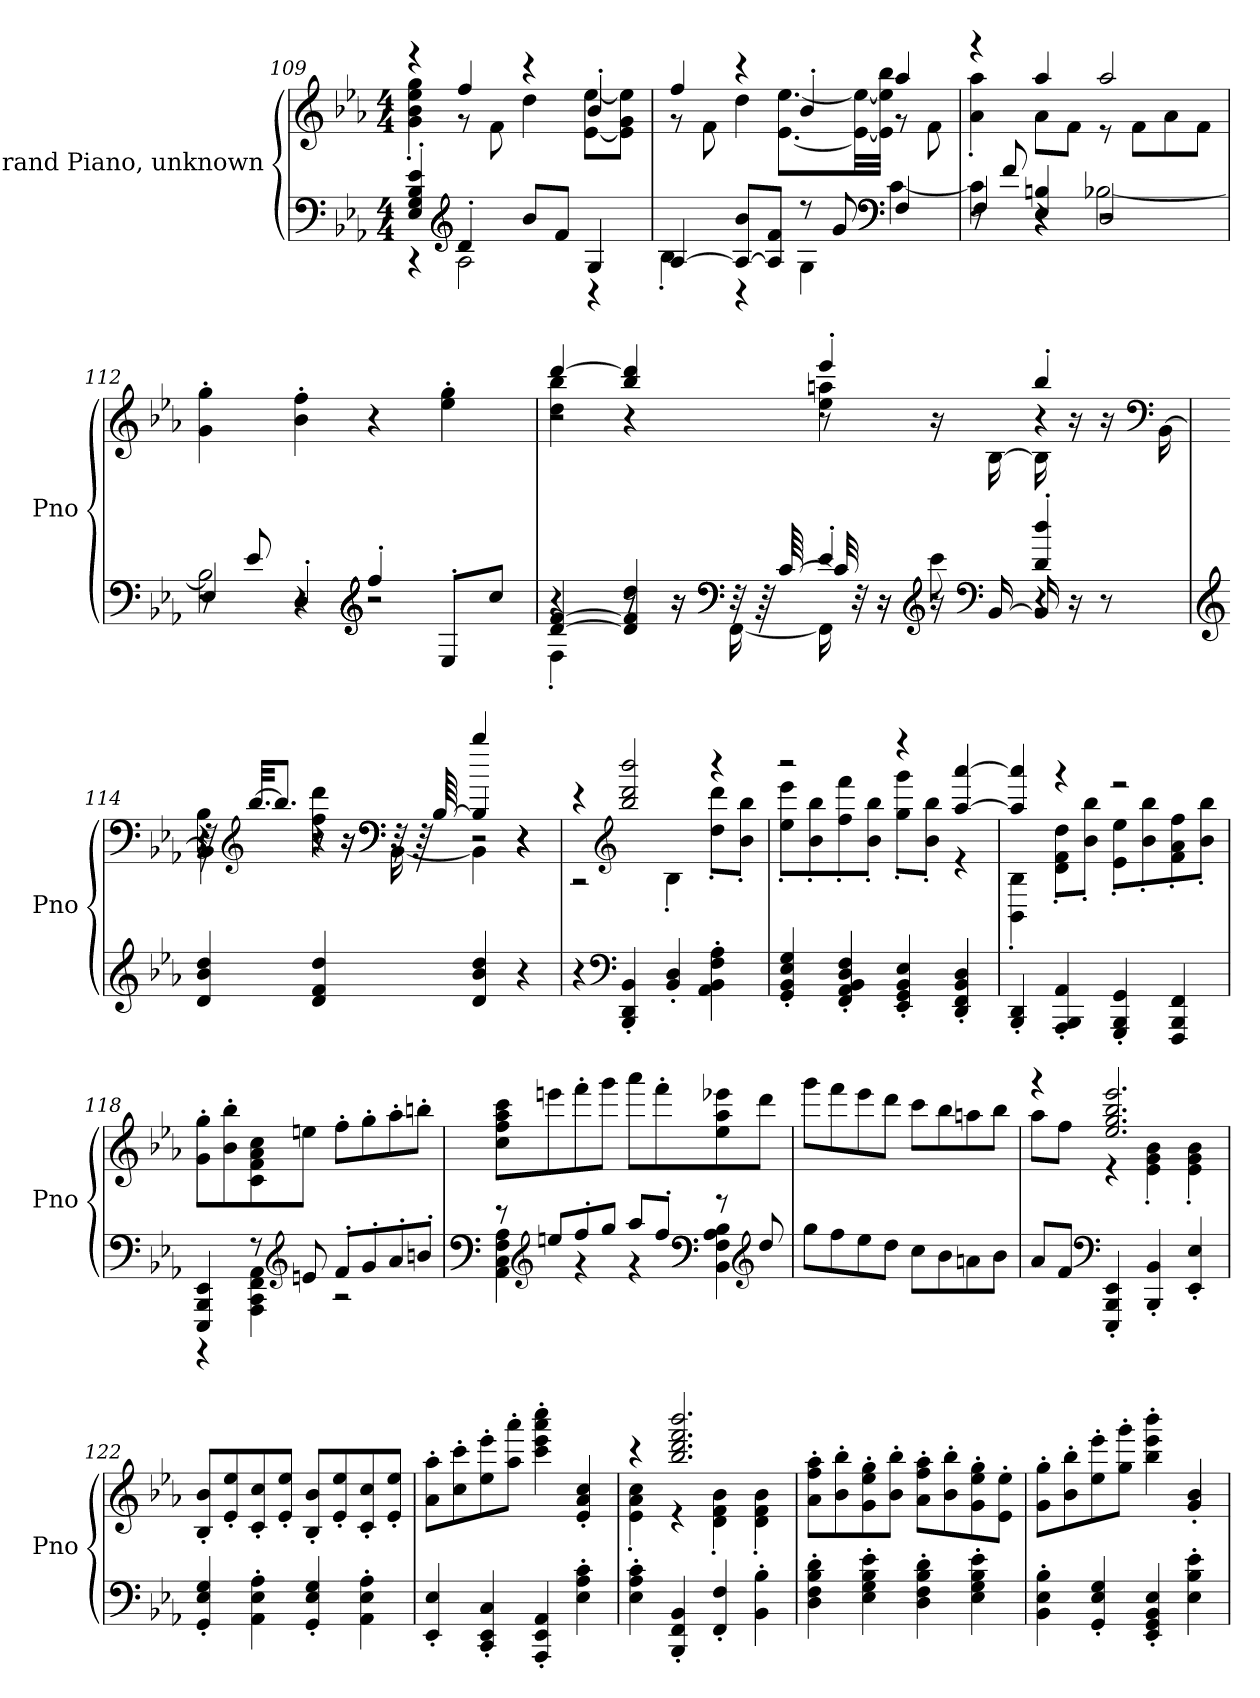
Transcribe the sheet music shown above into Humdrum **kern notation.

**kern	**kern
*part1	*part1
*staff2	*staff1
*I"Grand Piano, unknown	*
*I'Pno	*
*clefF4	*clefG2
*k[b-e-a-]	*k[b-e-a-]
*M4/4	*M4/4
=109	=109
*^	*^
4E-/' 4G/' 4B-/' 4e-/'	4r	4r	4g\' 4b-\' 4ee-\' 4gg\'
*clefG2	*	*	*
4d'/	2A-\	4ff/	8r
.	.	.	8f\
8b-/L	.	4r	4dd\
8f/J	.	.	.
4G/	4r	4b-'/	[8e-\ [8ee-\L
.	.	.	8e-\] 8g\ 8ee-\]J
=110	=110	=110	=110
[4A-/	4B-'\	4ff/	8r
.	.	.	8f\
8A-/_ 8b-/L	4r	4r	4dd\
8A-/] 8f/J	.	.	.
8r	4G\	4b-'/	[8.e-\ [8.ee-\L
8g/	.	.	.
.	.	.	32e-\_ 32ee-\_LL
.	.	.	32e-\] 32ee-\] 32bb-\JJJ
*clefF4	*	*	*
4F/	[4c\	4aa-/	8r
.	.	.	8f\
!!LO:LB:g=z	!!
=111	=111	=111	=111
*	*^	*	*
8r	4c\]	4F/	4r	4a-\' 4aa-\'
8f/	.	.	.	.
4E-/ 4Bn/	4r	4r	4aa-/	8a-\L
.	.	.	.	8f\J
2D/	[2B-X\	2r	2aa-/	8r
.	.	.	.	8f\L
.	.	.	.	8a-\
.	.	.	.	8f\J
*	*	*	*v	*v
=112	=112	=112	=112
8r	2B-\]	4E-/	4g\' 4gg\'
8e-/	.	.	.
4D'/	.	4r	4b-\' 4ff\'
*clefG2	*	*	*
4ff'/	2r	2r	4r
8E-'/L	.	.	4ee-\' 4gg\'
8cc/J	.	.	.
=113	=113	=113	=113
*	*	*	*^
*	*	*	*	*^
[4d/ [4f/	4F'\	4r	[4ddd/	4dd\ 4bb-\	2r
4d/] 4f/] 4dd/	8r	8r	4bb-/ 4ddd/]	4r	.
.	16r	16r	.	.	.
*clefF4	*	*	*	*	*
.	[16FF\	32r	.	.	.
.	.	64r	.	.	.
.	.	[64c/	.	.	.
4e-'/	16FF\]	32c/]	4eee-'/	4ee-\ 4aan\	8r
.	.	32r	.	.	.
.	16r	16r	.	.	.
*clefG2	*	*	*	*	*
.	8ccc\	16r	.	.	16r
*clefF4	*	*	*	*	*
.	.	[16BB-/	.	.	[16B-\
4d/' 4dd/'	4r	16BB-/]	4bb-'/	4r	16B-\]
.	.	16r	.	.	16r
.	.	8r	.	.	16r
*	*	*	*clefF4	*	*
.	.	.	.	.	[16BB-\
*v	*v	*v	*	*	*
*	*v	*v	*v
!!LO:LB:g=z
=114	=114
*clefG2	*
*	*^
*	*	*^
*	*	*	*^
4d/ 4b-/ 4dd/	64r	4B-\	4r	4BB-\]
*	*clefG2	*	*	*
.	[32.bb-/KKL	.	.	.
.	8.bb-/J]	.	.	.
4d/ 4f/ 4dd/	4r	4ff\ 4ddd\	8r	8r
.	.	.	16r	16r
*	*clefF4	*	*	*
.	.	.	32r	[16BB-\
.	.	.	64r	.
.	.	.	[64B-/	.
4d/ 4b-/ 4dd/	4bb-/	2r	4B-/]	4BB-\]
4r	4r	.	4r	4r
*	*	*v	*v	*v
=115	=115	=115
4r	4r	2r
*clefF4	*clefG2	*
4BBB-/' 4DD/' 4BB-/'	2bb-/ 2ddd/ 2bbb-/	.
4BB-/' 4D/'	.	4B-'\
4AA-\' 4BB-\' 4F\' 4A-\'	4r	8dd\' 8ddd\'L
.	.	8b-\' 8bb-\'J
=116	=116	=116
4GG/' 4BB-/' 4E-/' 4G/'	2r	8ee-\' 8eee-\'L
.	.	8b-\' 8bb-\'
4FF/' 4AA-/' 4BB-/' 4D/' 4F/'	.	8ff\' 8fff\'
.	.	8b-\' 8bb-\'J
4EE-/' 4GG/' 4BB-/' 4E-/'	4r	8gg\' 8ggg\'L
.	.	8b-\' 8bb-\'J
4DD/' 4FF/' 4BB-/' 4D/'	[4aa-/ [4aaa-/	4r
=117	=117	=117
4BBB-/' 4DD/'	4aa-/] 4aaa-/]	4BB-\' 4B-\'
4AAA-/' 4BBB-/' 4AA-/'	4r	8d\' 8f\' 8dd\'L
.	.	8b-\' 8bb-\'J
4GGG/' 4BBB-/' 4GG/'	2r	8e-\' 8ee-\'L
.	.	8b-\' 8bb-\'
4FFF/ 4BBB-/ 4FF/	.	8f\' 8a-\' 8ff\'
.	.	8b-\' 8bb-\'J
*	*v	*v
!!LO:PB:g=z
=118	=118
*^	*
4EEE-/ 4BBB-/ 4EE-/	4r	8g\' 8gg\'L
.	.	8b-\' 8bb-\'
8r	4AAA-\ 4CC\ 4FF\ 4AA-\	8c\ 8f\ 8a-\ 8cc\
*clefG2	*	*
8en/	.	8een\J
8f'/L	2r	8ff'\L
8g'/	.	8gg'\
8a-'/	.	8aa-'\
8bn'/J	.	8bbn'\J
=119	=119	=119
*clefF4	*	*
8r	4AA-\ 4C\ 4F\ 4A-\	8cc\ 8ff\ 8aa-\ 8ccc\L
*clefG2	*	*
8een/L	.	8eeen\
8ff'/	4r	8fff'\
8gg/J	.	8ggg\J
8aa-/L	4r	8aaa-\L
8ff'/J	.	8fff'\
*clefF4	*	*
8r	4BB-\ 4F\ 4A-\ 4B-\	8ee-\ 8aa-\ 8eee-X\
*clefG2	*	*
8dd/	.	8ddd\J
*v	*v	*
=120	=120
8gg\L	8ggg\L
8ff\	8fff\
8ee-\	8eee-\
8dd\J	8ddd\J
8cc\L	8ccc\L
8b-\	8bb-\
8an\	8aan\
8b-\J	8bb-\J
!!LO:LB:g=z
=121	=121
*	*^
8a-/L	4r	8aa-\L
8f/J	.	8ff\J
*clefF4	*	*
4EEE-/' 4BBB-/' 4EE-/'	2.ee-/ 2.gg/ 2.bb-/ 2.eee-/	4r
4BBB-/' 4BB-/'	.	4e-\' 4g\' 4b-\'
4EE-/' 4E-/'	.	4e-\' 4g\' 4b-\'
*	*v	*v
=122	=122
4GG/' 4E-/' 4G/'	8B-/' 8b-/'L
.	8e-/' 8ee-/'
4AA-\' 4E-\' 4A-\'	8c/' 8cc/'
.	8e-/' 8ee-/'J
4GG/' 4E-/' 4G/'	8B-/' 8b-/'L
.	8e-/' 8ee-/'
4AA-\' 4E-\' 4A-\'	8c/' 8cc/'
.	8e-/' 8ee-/'J
=123	=123
4EE-/' 4E-/'	8a-\' 8aa-\'L
.	8cc\' 8ccc\'
4CC/' 4EE-/' 4C/'	8ee-\' 8eee-\'
.	8aa-\' 8aaa-\'J
4AAA-/' 4EE-/' 4AA-/'	4ccc\' 4eee-\' 4aaa-\' 4cccc\'
4E-\' 4A-\' 4c\'	4e-/' 4a-/' 4cc/'
=124	=124
*	*^
4E-\' 4A-\' 4c\'	4r	4e-\' 4a-\' 4cc\'
4BBB-/' 4FF/' 4BB-/'	2.bb-/ 2.ddd/ 2.fff/ 2.bbb-/	4r
4FF/' 4F/'	.	4d\' 4f\' 4b-\'
4BB-\' 4B-\'	.	4d\' 4f\' 4b-\'
*	*v	*v
=125	=125
4D\' 4F\' 4B-\' 4d\'	8a-\' 8ff\' 8aa-\'L
.	8b-\' 8bb-\'
4E-\' 4G\' 4B-\' 4e-\'	8g\' 8ee-\' 8gg\'
.	8b-\' 8bb-\'J
4D\' 4F\' 4B-\' 4d\'	8a-\' 8ff\' 8aa-\'L
.	8b-\' 8bb-\'
4E-\' 4G\' 4B-\' 4e-\'	8g\' 8ee-\' 8gg\'
.	8e-\' 8ee-\'J
!!LO:LB:g=z
=126	=126
4BB-\' 4E-\' 4B-\'	8g\' 8gg\'L
.	8b-\' 8bb-\'
4GG/' 4E-/' 4G/'	8ee-\' 8eee-\'
.	8gg\' 8ggg\'J
4EE-/' 4GG/' 4BB-/' 4E-/'	4bb-\' 4eee-\' 4bbb-\'
4E-\' 4B-\' 4e-\'	4g/' 4b-/'
=	=
*-	*-
